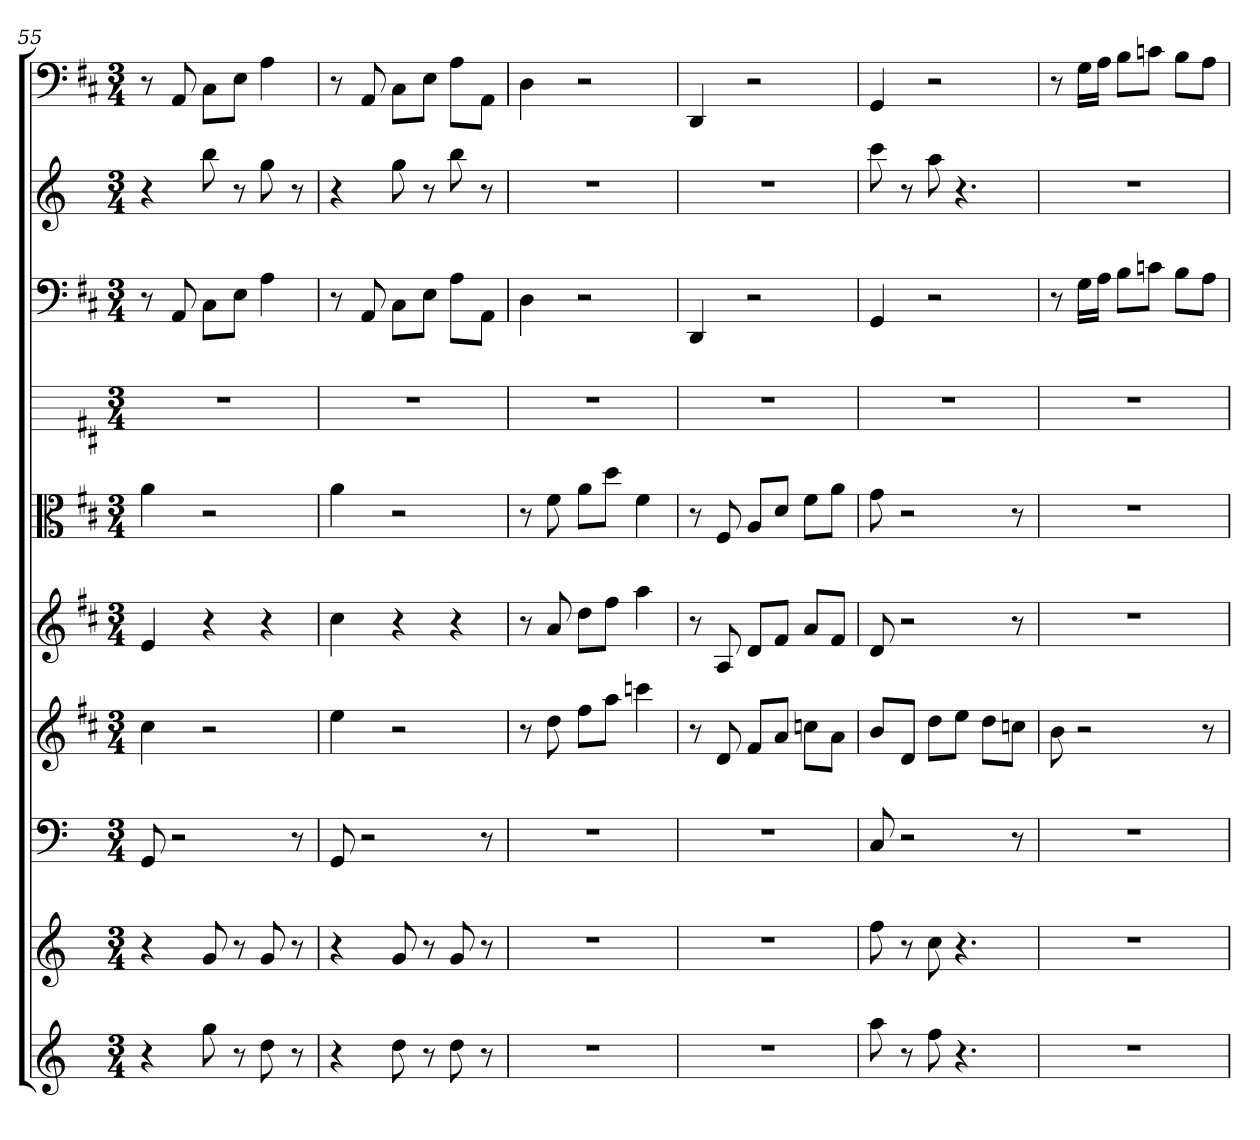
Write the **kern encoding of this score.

**kern	**kern	**kern	**kern	**kern	**kern	**kern	**kern	**kern	**kern
*part10	*part9	*part8	*part7	*part6	*part5	*part4	*part3	*part2	*part1
*staff10	*staff9	*staff8	*staff7	*staff6	*staff5	*staff4	*staff3	*staff2	*staff1
*	*	*clefF4	*	*	*clefC3	*	*clefF4	*	*clefF4
*k[]	*k[]	*k[]	*k[f#c#]	*k[f#c#]	*k[f#c#]	*k[f#c#]	*k[f#c#]	*k[]	*k[f#c#]
*M3/4	*M3/4	*M3/4	*M3/4	*M3/4	*M3/4	*M3/4	*M3/4	*M3/4	*M3/4
=55	=55	=55	=55	=55	=55	=55	=55	=55	=55
4r	4r	8GG	4cc#	4e	4a	2.r	8r	4r	8r
.	.	2r	.	.	.	.	8AA	.	8AA
8gg	8g	.	2r	4r	2r	.	8C#\L	8bb	8C#\L
8r	8r	.	.	.	.	.	8E\J	8r	8E\J
8dd	8g	.	.	4r	.	.	4A	8gg	4A
8r	8r	8r	.	.	.	.	.	8r	.
=56	=56	=56	=56	=56	=56	=56	=56	=56	=56
4r	4r	8GG	4ee	4cc#	4a	2.r	8r	4r	8r
.	.	2r	.	.	.	.	8AA	.	8AA
8dd	8g	.	2r	4r	2r	.	8C#\L	8gg	8C#\L
8r	8r	.	.	.	.	.	8E\J	8r	8E\J
8dd	8g	.	.	4r	.	.	8A\L	8bb	8A\L
8r	8r	8r	.	.	.	.	8AA\J	8r	8AA\J
=57	=57	=57	=57	=57	=57	=57	=57	=57	=57
2.r	2.r	2.r	8r	8r	8r	2.r	4D	2.r	4D
.	.	.	8dd	8a	8f#	.	.	.	.
.	.	.	8ff#L	8ddL	8a\L	.	2r	.	2r
.	.	.	8aaJ	8ff#J	8dd\J	.	.	.	.
.	.	.	4cccn	4aa	4f#	.	.	.	.
=58	=58	=58	=58	=58	=58	=58	=58	=58	=58
2.r	2.r	2.r	8r	8r	8r	2.r	4DD	2.r	4DD
.	.	.	8d	8A	8F#	.	.	.	.
.	.	.	8f#L	8dL	8A/L	.	2r	.	2r
.	.	.	8aJ	8f#J	8d/J	.	.	.	.
.	.	.	8ccnL	8aL	8f#\L	.	.	.	.
.	.	.	8aJ	8f#J	8a\J	.	.	.	.
=59	=59	=59	=59	=59	=59	=59	=59	=59	=59
8aa	8ff	8C	8bL	8d	8g	2.r	4GG	8ccc	4GG
8r	8r	2r	8dJ	2r	2r	.	.	8r	.
8ff	8cc	.	8ddL	.	.	.	2r	8aa	2r
4.r	4.r	.	8eeJ	.	.	.	.	4.r	.
.	.	.	8ddL	.	.	.	.	.	.
.	.	8r	8ccnJ	8r	8r	.	.	.	.
=60	=60	=60	=60	=60	=60	=60	=60	=60	=60
2.r	2.r	2.r	8b	2.r	2.r	2.r	8r	2.r	8r
.	.	.	2r	.	.	.	16G\LL	.	16G\LL
.	.	.	.	.	.	.	16A\JJ	.	16A\JJ
.	.	.	.	.	.	.	8B\L	.	8B\L
.	.	.	.	.	.	.	8cn\J	.	8cn\J
.	.	.	.	.	.	.	8B\L	.	8B\L
.	.	.	8r	.	.	.	8A\J	.	8A\J
=	=	=	=	=	=	=	=	=	=
*-	*-	*-	*-	*-	*-	*-	*-	*-	*-
